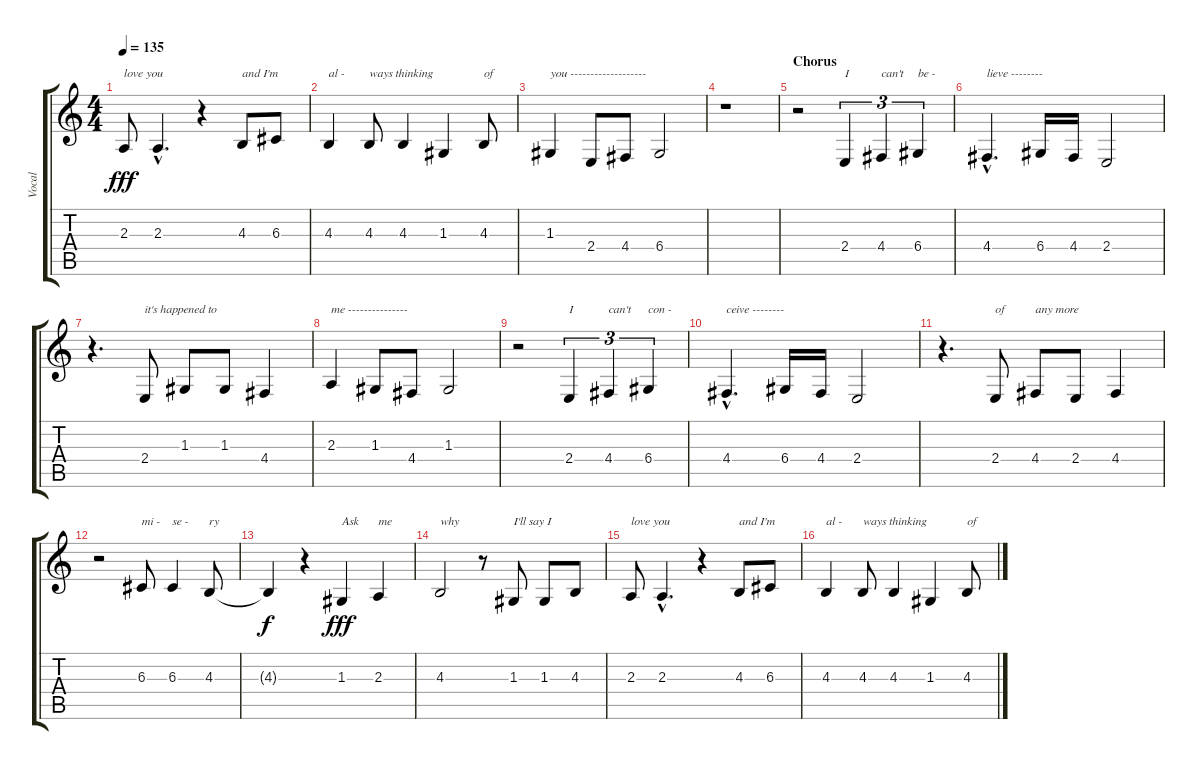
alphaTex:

\track ("Vocal" "Vocal") {instrument altosax}
\staff {score tabs}
\tuning (E4 B3 G3 D3 A2 E2) {hide}
\ts (4 4)
\tempo 135
\clef g2
\ks c
2.3.8{txt "love you" dy fff} 2.3{hac}.4{d} r.4 4.3.8{txt "and I'm"} 6.3.8 |
4.3.4{txt "al -"} 4.3.8{txt "ways thinking"} 4.3.4 1.3.4 4.3.8{txt "of"} |
1.3.4{txt "you -------------------"} 2.4.8 4.4.8 6.4.2 |
r.1{txt " "} |
\section ("" "Chorus")
r.2 2.4.4{tu (3 2) txt "I"} 4.4.4{tu (3 2) txt "can't"} 6.4.4{tu (3 2) txt "be -"} |
4.4{hac}.4{d txt "lieve --------"} 6.4.16 4.4.16 2.4.2 |
r.4{d} 2.4.8{txt "it's happened to"} 1.3.8 1.3.8 4.4.4 |
2.3.4{txt "me ---------------"} 1.3.8 4.4.8 1.3.2 |
r.2 2.4.4{tu (3 2) txt "I"} 4.4.4{tu (3 2) txt "can't"} 6.4.4{tu (3 2) txt "con -"} |
4.4{hac}.4{d txt "ceive --------"} 6.4.16 4.4.16 2.4.2 |
r.4{d} 2.4.8{txt "of"} 4.4.8{txt "any more"} 2.4.8 4.4.4 |
r.2 6.3.8{txt "mi -"} 6.3.4{txt "se -"} 4.3.8{txt "ry"} |
4.3{t}.4{dy f} r.4 1.3.4{txt "Ask" dy fff} 2.3.4{txt "me"} |
4.3.2{txt "why"} r.8 1.3.8{txt "I'll say I"} 1.3.8 4.3.8 |
2.3.8{txt "love you"} 2.3{hac}.4{d} r.4 4.3.8{txt "and I'm"} 6.3.8 |
4.3.4{txt "al -"} 4.3.8{txt "ways thinking"} 4.3.4 1.3.4 4.3.8{txt "of"}
